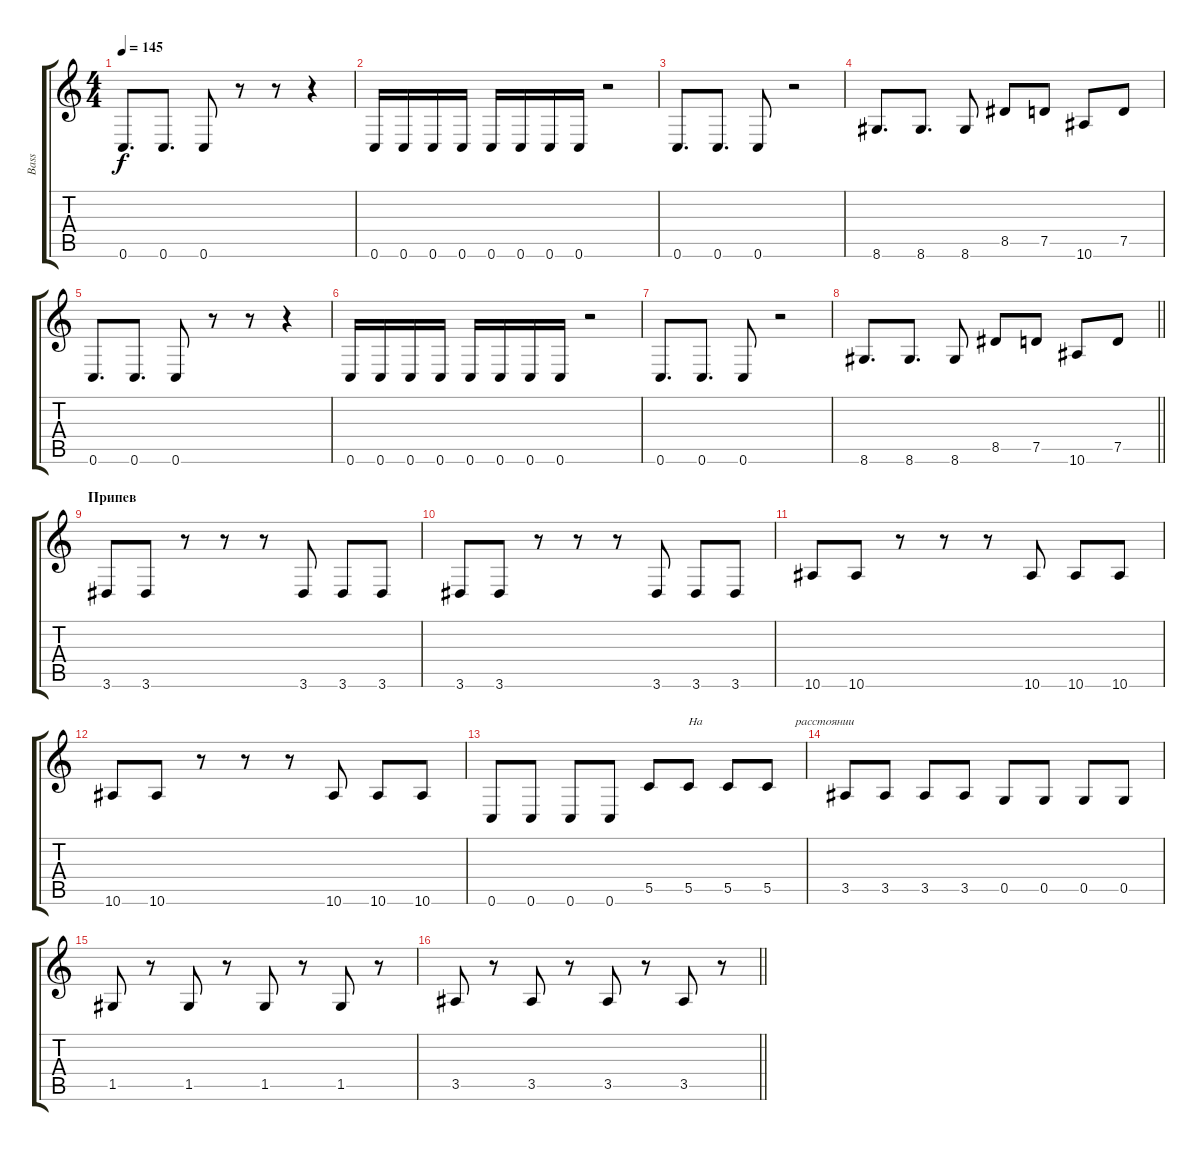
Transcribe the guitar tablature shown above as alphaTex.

\track ("Bass" "Bass") {instrument electricbasspick}
\staff {score tabs}
\tuning (D4 A3 F3 C3 G2 C2) {hide}
\ts (4 4)
\tempo 145
\clef g2
\ks c
0.6.8{d dy f} 0.6.8{d} 0.6.8 r.8 r.8 r.4 |
0.6.16 0.6.16 0.6.16 0.6.16 0.6.16 0.6.16 0.6.16 0.6.16 r.2 |
0.6.8{d} 0.6.8{d} 0.6.8 r.2 |
8.6.8{d} 8.6.8{d} 8.6.8 8.5.8 7.5.8 10.6.8 7.5.8 |
0.6.8{d} 0.6.8{d} 0.6.8 r.8 r.8 r.4 |
0.6.16 0.6.16 0.6.16 0.6.16 0.6.16 0.6.16 0.6.16 0.6.16 r.2 |
0.6.8{d} 0.6.8{d} 0.6.8 r.2 |
\barLineRight lightlight
8.6.8{d} 8.6.8{d} 8.6.8 8.5.8 7.5.8 10.6.8 7.5.8 |
\section ("" "Припев")
3.6.8 3.6.8 r.8 r.8 r.8 3.6.8 3.6.8 3.6.8 |
3.6.8 3.6.8 r.8 r.8 r.8 3.6.8 3.6.8 3.6.8 |
10.6.8 10.6.8 r.8 r.8 r.8 10.6.8 10.6.8 10.6.8 |
10.6.8 10.6.8 r.8 r.8 r.8 10.6.8 10.6.8 10.6.8 |
0.6.8 0.6.8 0.6.8 0.6.8 5.5.8 5.5.8{txt "На                               расстоянии "} 5.5.8 5.5.8 |
3.5.8 3.5.8 3.5.8 3.5.8 0.5.8 0.5.8 0.5.8 0.5.8 |
1.5.8 r.8 1.5.8 r.8 1.5.8 r.8 1.5.8 r.8 |
\barLineRight lightlight
3.5.8 r.8 3.5.8 r.8 3.5.8 r.8 3.5.8 r.8
